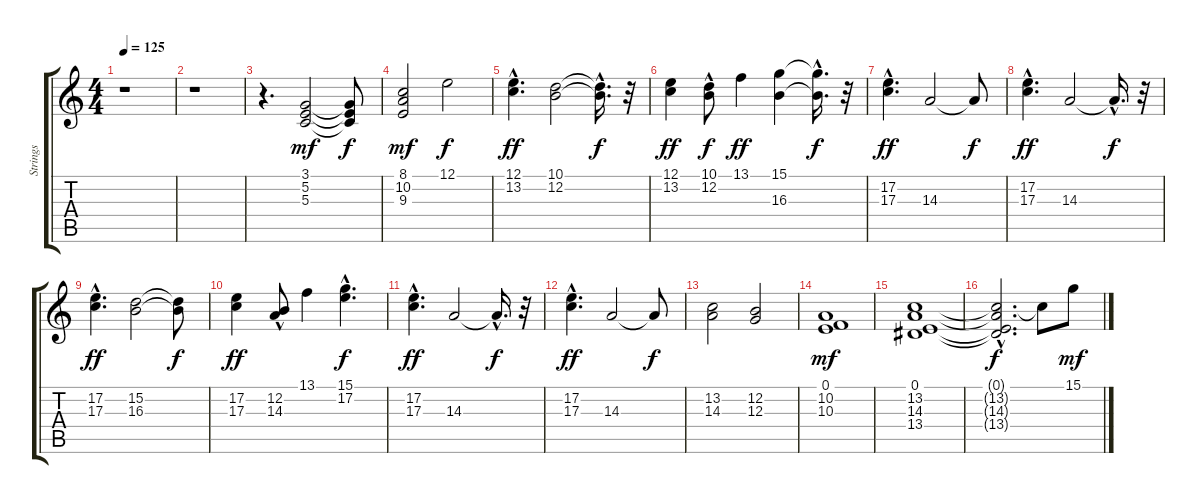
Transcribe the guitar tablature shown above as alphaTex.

\track ("Strings" "Strings") {instrument synthstrings1}
\staff {score tabs}
\tuning (E4 B3 G3 D3 A2 E2) {hide}
\ts (4 4)
\tempo 125
\clef g2
\ks c
r.1{dy f} |
r.1 |
r.4{d} (3.1 5.2 5.3).2{dy mf} (3.1{t} 5.2{t} 5.3{t}).8{dy f} |
(8.1 10.2 9.3).2{dy mf} 12.1.2{dy f} |
(12.1{hac} 13.2{hac}).4{d dy ff} (10.1 12.2).2 (10.1{hac t} 12.2{hac t}).16{d dy f} r.32 |
(12.1 13.2).4{dy ff} (10.1{hac} 12.2{hac}).8{dy f} 13.1.4{dy ff} (15.1 16.3).4 (15.1{hac t} 16.3{hac t}).16{d dy f} r.32 |
(17.2{hac} 17.3{hac}).4{d dy ff} 14.3.2 14.3{t}.8{dy f} |
(17.2{hac} 17.3{hac}).4{d dy ff} 14.3.2 14.3{hac t}.16{d dy f} r.32 |
(17.2{hac} 17.3{hac}).4{d dy ff} (15.2 16.3).2 (15.2{t} 16.3{t}).8{dy f} |
(17.2 17.3).4{dy ff} (12.2 14.3{hac}).8 13.1.4 (15.1{hac} 17.2{hac}).4{d dy f} |
(17.2{hac} 17.3{hac}).4{d dy ff} 14.3.2 14.3{hac t}.16{d dy f} r.32 |
(17.2{hac} 17.3).4{d dy ff} 14.3.2 14.3{t}.8{dy f} |
(13.2 14.3).2 (12.2 12.3).2 |
(0.1 10.2 10.3).1{dy mf} |
(0.1 13.2 14.3 13.4).1 |
(0.1{t} 13.2{hac t} 14.3{t} 13.4{t}).2{d dy f} 13.2{t}.8 15.1.8{dy mf}
